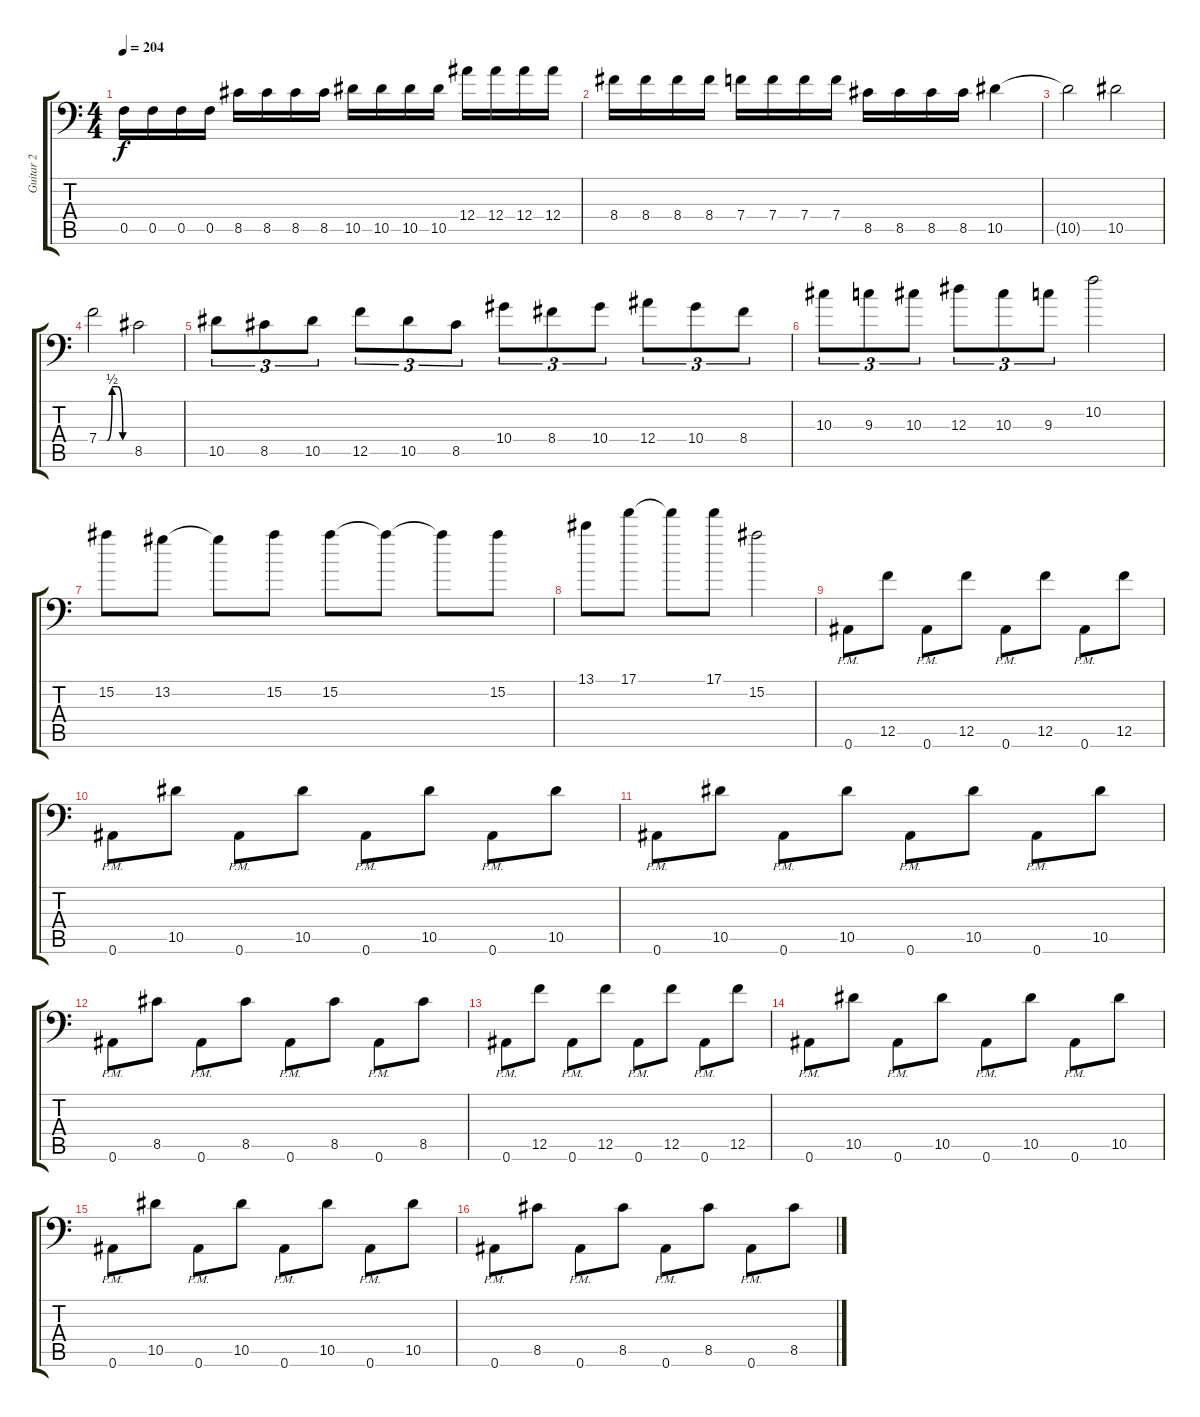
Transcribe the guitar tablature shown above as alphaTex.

\track ("Guitar 2" "Guitar 2") {instrument distortionguitar}
\staff {score tabs}
\tuning (C4 G3 Eb3 Bb2 F2 Bb1) {hide}
\ts (4 4)
\tempo 204
\clef f4
\ks c
0.5.16{dy f} 0.5.16 0.5.16 0.5.16 8.5.16 8.5.16 8.5.16 8.5.16 10.5.16 10.5.16 10.5.16 10.5.16 12.4.16 12.4.16 12.4.16 12.4.16 |
8.4.16 8.4.16 8.4.16 8.4.16 7.4.16 7.4.16 7.4.16 7.4.16 8.5.16 8.5.16 8.5.16 8.5.16 10.5.4 |
10.5{t}.2 10.5.2 |
7.4{be (custom 0 0 15 0 25 2 35 2 45 0 60 0)}.2 8.5.2 |
10.5.8{tu (3 2)} 8.5.8{tu (3 2)} 10.5.8{tu (3 2)} 12.5.8{tu (3 2)} 10.5.8{tu (3 2)} 8.5.8{tu (3 2)} 10.4.8{tu (3 2)} 8.4.8{tu (3 2)} 10.4.8{tu (3 2)} 12.4.8{tu (3 2)} 10.4.8{tu (3 2)} 8.4.8{tu (3 2)} |
10.3.8{tu (3 2)} 9.3.8{tu (3 2)} 10.3.8{tu (3 2)} 12.3.8{tu (3 2)} 10.3.8{tu (3 2)} 9.3.8{tu (3 2)} 10.2.2 |
15.2.8 13.2.8 13.2{t}.8 15.2.8 15.2.8 15.2{t}.8 15.2{t}.8 15.2.8 |
13.1.8 17.1.8 17.1{t}.8 17.1.8 15.2.2 |
0.6{pm}.8 12.5.8 0.6{pm}.8 12.5.8 0.6{pm}.8 12.5.8 0.6{pm}.8 12.5.8 |
0.6{pm}.8 10.5.8 0.6{pm}.8 10.5.8 0.6{pm}.8 10.5.8 0.6{pm}.8 10.5.8 |
0.6{pm}.8 10.5.8 0.6{pm}.8 10.5.8 0.6{pm}.8 10.5.8 0.6{pm}.8 10.5.8 |
0.6{pm}.8 8.5.8 0.6{pm}.8 8.5.8 0.6{pm}.8 8.5.8 0.6{pm}.8 8.5.8 |
0.6{pm}.8 12.5.8 0.6{pm}.8 12.5.8 0.6{pm}.8 12.5.8 0.6{pm}.8 12.5.8 |
0.6{pm}.8 10.5.8 0.6{pm}.8 10.5.8 0.6{pm}.8 10.5.8 0.6{pm}.8 10.5.8 |
0.6{pm}.8 10.5.8 0.6{pm}.8 10.5.8 0.6{pm}.8 10.5.8 0.6{pm}.8 10.5.8 |
0.6{pm}.8 8.5.8 0.6{pm}.8 8.5.8 0.6{pm}.8 8.5.8 0.6{pm}.8 8.5.8
